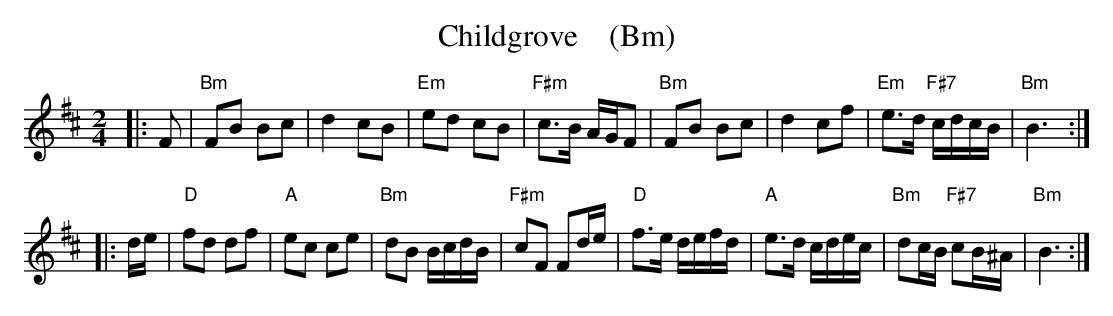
X:1
T: Childgrove    (Bm)
M: 2/4
L: 1/8
K: Bm
|: F \
| "Bm"FB Bc | d2 cB | "Em"ed cB | "F#m"c>B A/G/F \
| "Bm"FB Bc | d2 cf | "Em"e>d "F#7"c/d/c/B/ | "Bm"B3 :|
|: d/e/ \
| "D"fd df | "A"ec ce | "Bm"dB B/c/d/B/ | "F#m"cF Fd/e/ \
| "D"f>e d/e/f/d/ | "A"e>d c/d/e/c/ | "Bm"dc/B/ "F#7"cB/^A/ | "Bm"B3 :|
